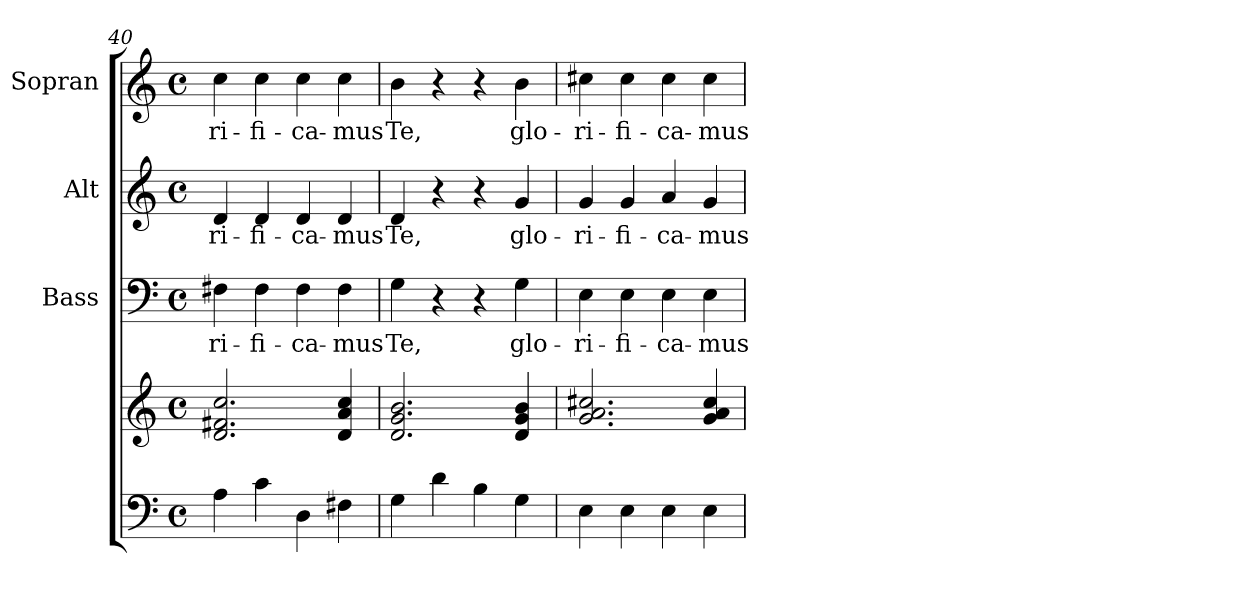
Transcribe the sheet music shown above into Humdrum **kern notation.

**kern	**kern	**kern	**text	**kern	**text	**kern	**text
*part4	*part4	*part3	*part3	*part2	*part2	*part1	*part1
*staff5	*staff4	*staff3	*staff3	*staff2	*staff2	*staff1	*staff1
*	*	*I"Bass	*	*I"Alt	*	*I"Sopran	*
*	*	*I'B.	*	*I'A.	*	*I'S.	*
*clefF4	*clefG2	*clefF4	*	*clefG2	*	*clefG2	*
*k[]	*k[]	*k[]	*	*k[]	*	*k[]	*
*C:	*C:	*C:	*	*C:	*	*C:	*
*M4/4	*M4/4	*M4/4	*	*M4/4	*	*M4/4	*
*met(c)	*met(c)	*met(c)	*	*met(c)	*	*met(c)	*
=40	=40	=40	=40	=40	=40	=40	=40
!	!	!	!LO:LY:b	!	!LO:LY:b	!	!LO:LY:b
4A\	2.d/ 2.f#X/ 2.cc/	4F#X\	-ri-	4d/	-ri-	4cc\	-ri-
!	!	!	!LO:LY:b	!	!LO:LY:b	!	!LO:LY:b
4c\	.	4F#\	-fi-	4d/	-fi-	4cc\	-fi-
!	!	!	!LO:LY:b	!	!LO:LY:b	!	!LO:LY:b
4D\	.	4F#\	-ca-	4d/	-ca-	4cc\	-ca-
!	!	!	!LO:LY:b	!	!LO:LY:b	!	!LO:LY:b
4F#X\	4d/ 4a/ 4cc/	4F#\	-mus	4d/	-mus	4cc\	-mus
=41	=41	=41	=41	=41	=41	=41	=41
!	!	!	!LO:LY:b	!	!LO:LY:b	!	!LO:LY:b
4G\	2.d/ 2.g/ 2.b/	4G\	Te,	4d/	Te,	4b\	Te,
4d\	.	4r	.	4r	.	4r	.
4B\	.	4r	.	4r	.	4r	.
!	!	!	!LO:LY:b	!	!LO:LY:b	!	!LO:LY:b
4G\	4d/ 4g/ 4b/	4G\	glo-	4g/	glo-	4b\	glo-
=42	=42	=42	=42	=42	=42	=42	=42
!	!	!	!LO:LY:b	!	!LO:LY:b	!	!LO:LY:b
4E\	2.g/ 2.a/ 2.cc#X/	4E\	-ri-	4g/	-ri-	4cc#X\	-ri-
!	!	!	!LO:LY:b	!	!LO:LY:b	!	!LO:LY:b
4E\	.	4E\	-fi-	4g/	-fi-	4cc#\	-fi-
!	!	!	!LO:LY:b	!	!LO:LY:b	!	!LO:LY:b
4E\	.	4E\	-ca-	4a/	-ca-	4cc#\	-ca-
!	!	!	!LO:LY:b	!	!LO:LY:b	!	!LO:LY:b
4E\	4g/ 4a/ 4cc#/	4E\	-mus	4g/	-mus	4cc#\	-mus
=	=	=	=	=	=	=	=
*-	*-	*-	*-	*-	*-	*-	*-
